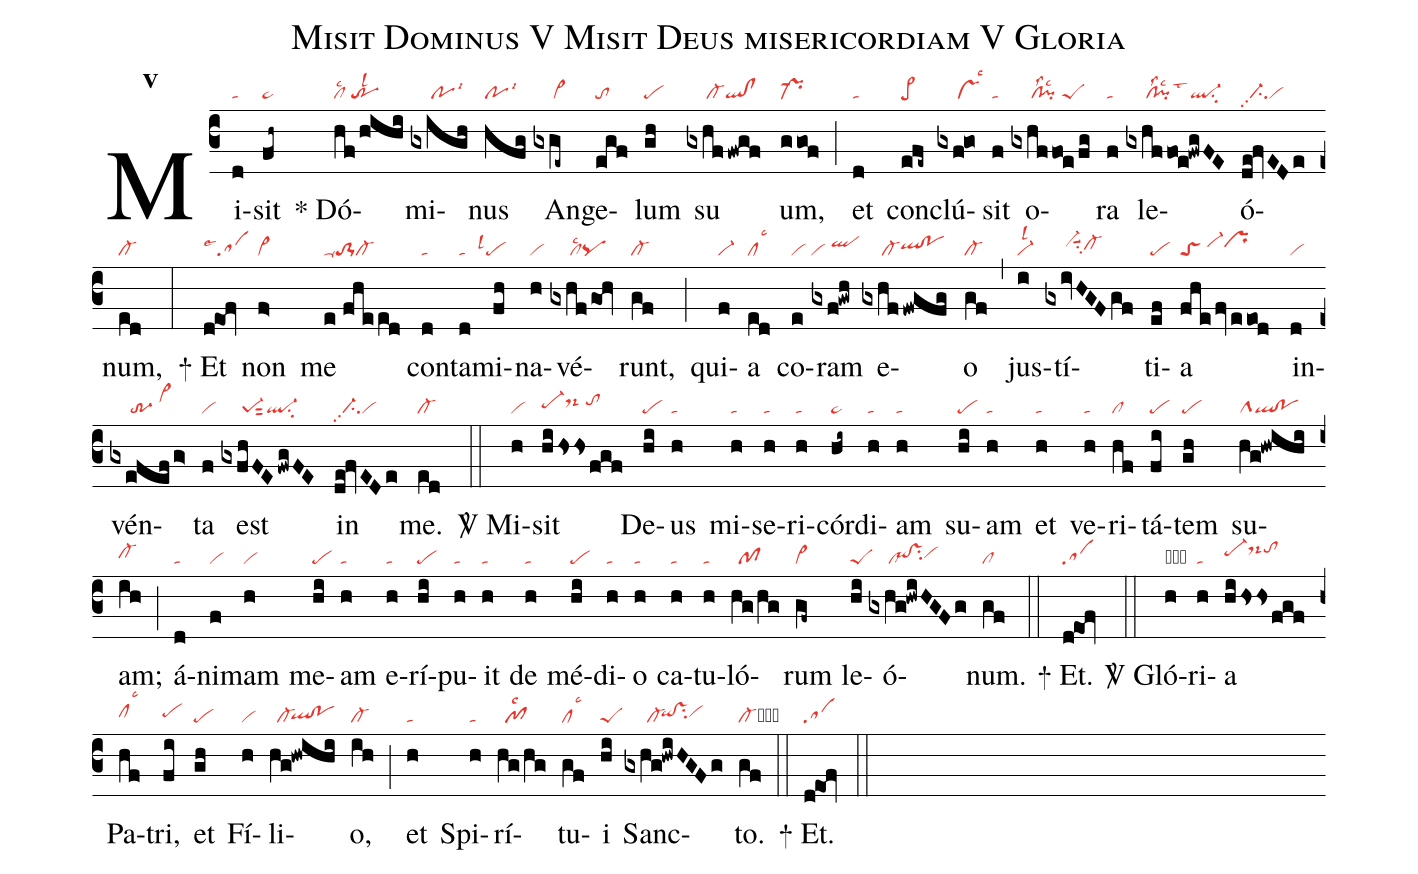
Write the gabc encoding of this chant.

name:Misit Dominus V Misit Deus misericordiam V Gloria;
office-part:re;
mode:5;
nabc-lines:1;
%%
initial-style: 1;
name:Misit Dominus;
mode: 5;
office-part: Responsorium;
annotation: Resp.;
annotation: v;
nabc-lines:1;
%%
(c3) Mi(d|ta)sit(fh~|pe~) <sp>*</sp> Dó(hf/hihi|cllsc2/trlsl2)mi(gxigh|/////polsi3)nus(hfg|polsi3) An(gxge~|/////vi>)ge(egf|to)lum(gh|pe) su(gxhf/fwgf|/////cl-ql!cl) um,(ggof|pr-) (;) et(d|ta) con(efe~|pe>)clú(gxf@go|/////vslsc3)sit(f|ta) o(gxhffoe/fg|/////cl!pilss2lsc2/peS)ra(f|ta) le(gxhffoe!fwgFE|/////cl!pilss2lsc2lst3ql-su2)ó(de!fvEDe|//ci-pp2vi)num,(ed|cl-) (:)

<sp>+</sp> Et(d@eof|salse4) non(f>|vi>) me(e//fhe/ed|to-1ppu1cl-) con(d|ta)ta(d|ta)mi(fh|````pelsl1)na(h|vi)vé(gxhf/goh|/////cllsc2pq)runt,(gf|cl-) (;) qui(f|vi-)a(ed|cllsc3) co(e|vi)ram(gxf!gwh|vi/qlhi) e(gxhf/fwgfg|/////cl-qlhh!pohh)o(gf|cl-) (,) jus(i|vi-lsl2)tí(gxivHGFgf|/////vi-hisuu1su2cl-hh)ti(ef|pe)a(fhefveeod|toS/vi-hiprhi) in(d|vi)vén(gxefef/g>|/////tr-3/vi>hj)ta(f|vi) est(gxfhFEfwgFE|/////pe-1sut2ql-su2) in(de!fvEDe|//ci-pp2vi) me.(ed|cl-) (::)

<sp>V/</sp> Mi(h|vi)sit(hi/hshs/fgf|pe-hhds-hi/tohi) De(hi|pe)us(h|ta) mi(h|ta)se(h|ta)ri(h|ta)cór(hi~|pe~)di(h|ta)am(h|ta) su(hi|pe)am(h|ta) et(h|ta) ve(h|ta)ri(hf|cl)tá(fi|pe)tem(gh|pe) su(hg!hwihi|clS1ql!po)am;(ih|cl-hh) (;)á(d|ta)ni(f|vi)mam(h|vi) me(hi|pe)am(h|ta) e(h|ta)rí(hi|pe)pu(h|ta)it(h|ta) de(h|ta) mé(hi|pe)di(h|ta)o(h|ta) ca(h|ta)tu(h|ta)ló(hg/hg|//pf)rum(gf~|vi>) le(hi|peS)ó(gxhg!hwiHGFg|/////cl`qihh!vshhsu2vihh)num.(gf|cl) (::)

<sp>+</sp> Et.(d@eof|sa) (::)

<sp>V/</sp> Gló(h|obta)ri(h|ta)a(hi/hshs/fgf|pe-hids-hjtohj) Pa(hf|clhhlsc3)tri,(fi|pehh) et(gh|pe) Fí(h|vi)li(hg!hwihi|//cl-`qlhg!pohg)o,(ih|cl-) (;) et(h|ta) Spi(h|ta)rí(hg/hg|//pf1lsc2)tu(gf|cllsc3)i(hi|peS) Sanc(gxhg!hwiHGFg|//////cl-`qihh!vshhsu2vihh)to.(gf|cl-cb) (::)

<sp>+</sp> Et.(d@eof|sa) (::)
